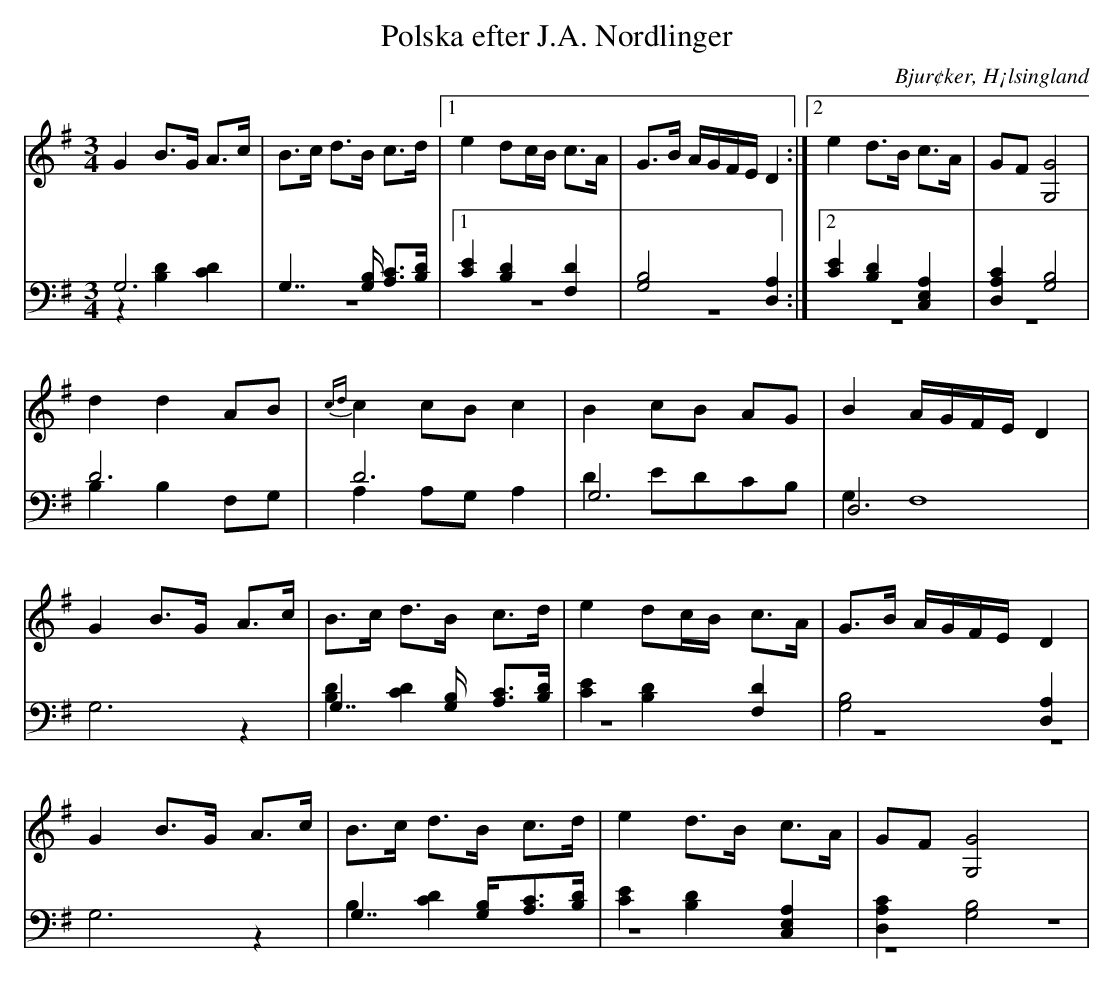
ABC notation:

X:1
T: Polska efter J.A. Nordlinger
O: Bjur¢ker, H¡lsingland
M: 3/4
L: 1/8
K: G
V:1
V:2
V:3 merge
V:1
G2 B>G A>c|B>c d>B c>d |1 e2 dc/B/ c>A| G>B A/G/F/E/ D2:|2 e2 d>B c>A|GF [G4G,4]  |
 d2 d2 AB|{c2/3d2/3}c2 cB c2|B2 cB AG|B2 A/G/F/E/ D2 |
G2 B>G A>c|B>c d>B c>d |e2 dc/B/ c>A|G>B A/G/F/E/ D2 |
G2 B>G A>c |B>c d>B c>d|e2 d>B c>A|GF [G,4G4] |
V:2 clef=bass
 G,6|G,7/2 [G,/B,/] [A,C]>[B,D]|1 [C2E2] [B,2D2] [F,2D2]| [G,4B,4] [D,2A,2]:|2 [C2E2] [B,2D2] [C,2E,2A,2]| [D,2A,2C2] [G,4B,4]|
D6 |D6 |G,6|D,6 |
G,6 | G,7/2 [G,/B,/] [A,C]>[B,D]| [C2E2] [B,2D2] [F,2D2]| [G,4B,4] [D,2A,2]|
G,6 |G,7/2 [G,/B,/][A,C]>[B,D]|[C2E2] [B,2D2] [C,2E,2A,2]|[D,2A,2C2] [G,4B,4] |
V:3 clef=bass
z2 [B,2D2] [C2D2]| z6|1 z6| z6:|2 z6|  z6|
B,2 B,2 F,G, |A,2 A,G, A,2 |D2 EDCB,|G,2 F,8 |
z2 [B,2D2] [C2D2]| z6 |z6 |z6|
z2 B,2 [C2D2] |z6|z6|z6|
